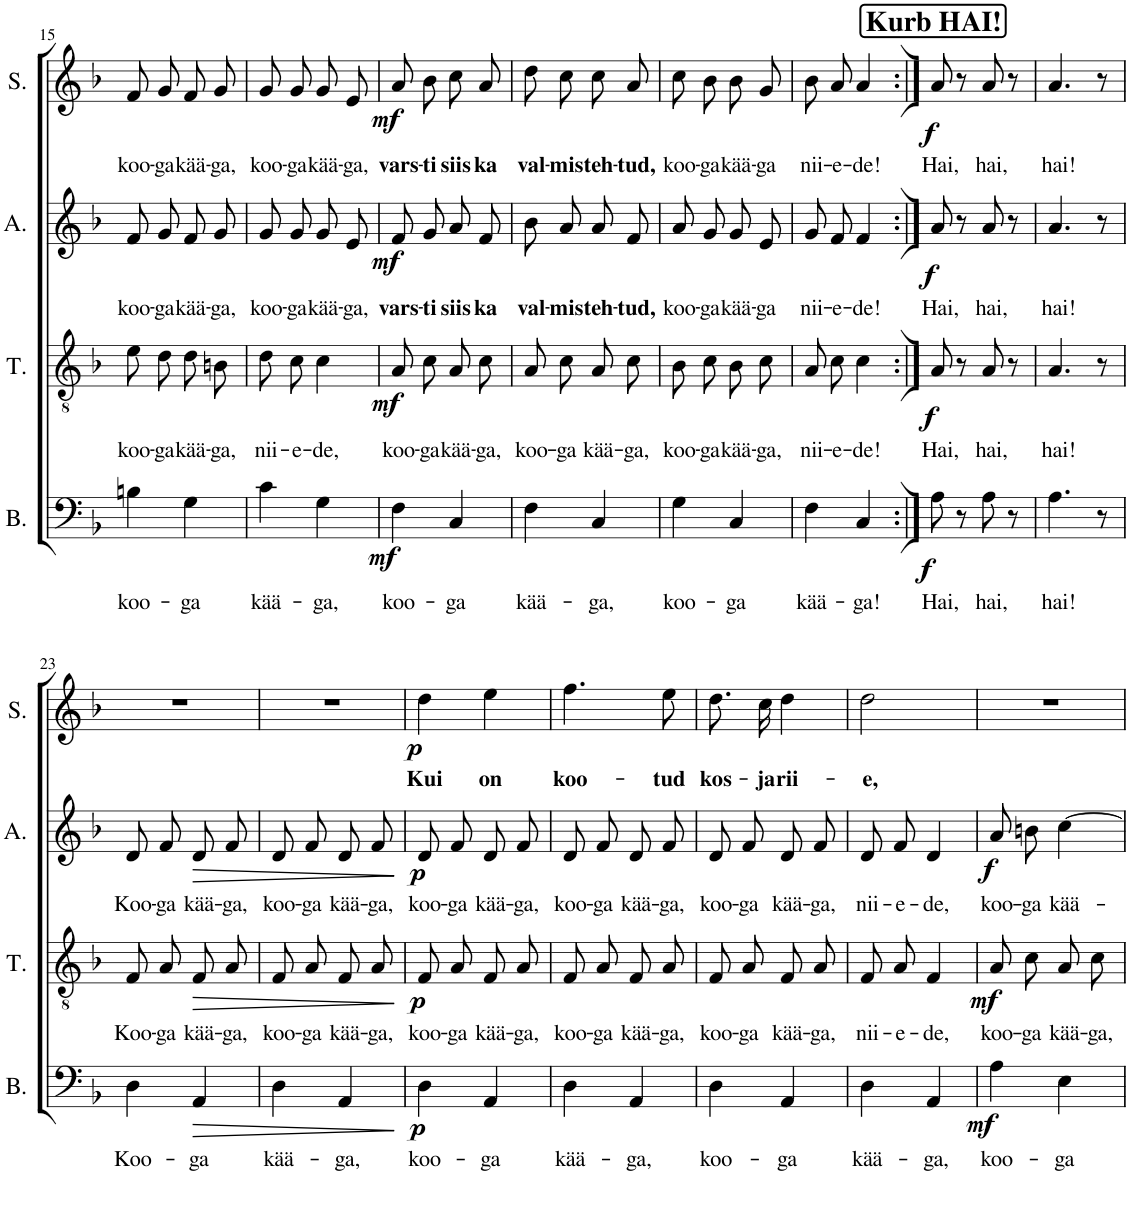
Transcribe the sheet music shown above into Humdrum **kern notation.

**kern	**text	**dynam	**kern	**text	**dynam	**kern	**text	**dynam	**kern	**text	**dynam
*part4	*part4	*part4	*part3	*part3	*part3	*part2	*part2	*part2	*part1	*part1	*part1
*staff4	*staff4	*staff4	*staff3	*staff3	*staff3	*staff2	*staff2	*staff2	*staff1	*staff1	*staff1
*I"Bass	*	*	*I"Tenor	*	*	*I"Alto	*	*	*I"Soprano	*	*
*I'B.	*	*	*I'T.	*	*	*I'A.	*	*	*I'S.	*	*
!!LO:PB:g=z
*clefF4	*	*	*clefGv2	*	*	*clefG2	*	*	*clefG2	*	*
*k[b-]	*	*	*k[b-]	*	*	*k[b-]	*	*	*k[b-]	*	*
*M2/4	*	*	*M2/4	*	*	*M2/4	*	*	*M2/4	*	*
=15	=15	=15	=15	=15	=15	=15	=15	=15	=15	=15	=15
!	!LO:LY:b	!	!	!LO:LY:b	!	!	!LO:LY:b	!	!	!LO:LY:b	!
4Bn\	koo-	.	8e\L	koo-	.	8f/L	koo-	.	8f/L	koo-	.
!	!	!	!	!LO:LY:b	!	!	!LO:LY:b	!	!	!LO:LY:b	!
.	.	.	8d\J	-ga	.	8g/J	-ga	.	8g/J	-ga	.
!	!LO:LY:b	!	!	!LO:LY:b	!	!	!LO:LY:b	!	!	!LO:LY:b	!
4G\	-ga	.	8d\L	kää-	.	8f/L	kää-	.	8f/L	kää-	.
!	!	!	!	!LO:LY:b	!	!	!LO:LY:b	!	!	!LO:LY:b	!
.	.	.	8Bn\J	-ga,	.	8g/J	-ga,	.	8g/J	-ga,	.
=16	=16	=16	=16	=16	=16	=16	=16	=16	=16	=16	=16
!	!LO:LY:b	!	!	!LO:LY:b	!	!	!LO:LY:b	!	!	!LO:LY:b	!
4c\	kää-	.	8d\L	nii-	.	8g/L	koo-	.	8g/L	koo-	.
!	!	!	!	!LO:LY:b	!	!	!LO:LY:b	!	!	!LO:LY:b	!
.	.	.	8c\J	-e-	.	8g/J	-ga	.	8g/J	-ga	.
!	!LO:LY:b	!	!	!LO:LY:b	!	!	!LO:LY:b	!	!	!LO:LY:b	!
4G\	-ga,	.	4c\	-de,	.	8g/L	kää-	.	8g/L	kää-	.
!	!	!	!	!	!	!	!LO:LY:b	!	!	!LO:LY:b	!
.	.	.	.	.	.	8e/J	-ga,	.	8e/J	-ga,	.
=17	=17	=17	=17	=17	=17	=17	=17	=17	=17	=17	=17
!	!LO:LY:b	!LO:DY:b	!	!LO:LY:b	!LO:DY:b	!	!LO:LY:b	!LO:DY:b	!	!LO:LY:b	!LO:DY:b
4F\	koo-	mf	8A\L	koo-	mf	8f/L	vars-	mf	8a/L	vars-	mf
!	!	!	!	!LO:LY:b	!	!	!LO:LY:b	!	!	!LO:LY:b	!
.	.	.	8c\J	-ga	.	8g/J	-ti	.	8b-/J	-ti	.
!	!LO:LY:b	!	!	!LO:LY:b	!	!	!LO:LY:b	!	!	!LO:LY:b	!
4C/	-ga	.	8A\L	kää-	.	8a/L	siis	.	8cc\L	siis	.
!	!	!	!	!LO:LY:b	!	!	!LO:LY:b	!	!	!LO:LY:b	!
.	.	.	8c\J	-ga,	.	8f/J	ka	.	8a\J	ka	.
=18	=18	=18	=18	=18	=18	=18	=18	=18	=18	=18	=18
!	!LO:LY:b	!	!	!LO:LY:b	!	!	!LO:LY:b	!	!	!LO:LY:b	!
4F\	kää-	.	8A\L	koo-	.	8b-/L	val-	.	8dd\L	val-	.
!	!	!	!	!LO:LY:b	!	!	!LO:LY:b	!	!	!LO:LY:b	!
.	.	.	8c\J	-ga	.	8a/J	-mis	.	8cc\J	-mis	.
!	!LO:LY:b	!	!	!LO:LY:b	!	!	!LO:LY:b	!	!	!LO:LY:b	!
4C/	-ga,	.	8A\L	kää-	.	8a/L	teh-	.	8cc\L	teh-	.
!	!	!	!	!LO:LY:b	!	!	!LO:LY:b	!	!	!LO:LY:b	!
.	.	.	8c\J	-ga,	.	8f/J	-tud,	.	8a\J	-tud,	.
=19	=19	=19	=19	=19	=19	=19	=19	=19	=19	=19	=19
!	!LO:LY:b	!	!	!LO:LY:b	!	!	!LO:LY:b	!	!	!LO:LY:b	!
4G\	koo-	.	8B-\L	koo-	.	8a/L	koo-	.	8cc\L	koo-	.
!	!	!	!	!LO:LY:b	!	!	!LO:LY:b	!	!	!LO:LY:b	!
.	.	.	8c\J	-ga	.	8g/J	-ga	.	8b-\J	-ga	.
!	!LO:LY:b	!	!	!LO:LY:b	!	!	!LO:LY:b	!	!	!LO:LY:b	!
4C/	-ga	.	8B-\L	kää-	.	8g/L	kää-	.	8b-/L	kää-	.
!	!	!	!	!LO:LY:b	!	!	!LO:LY:b	!	!	!LO:LY:b	!
.	.	.	8c\J	-ga,	.	8e/J	-ga	.	8g/J	-ga	.
=20	=20	=20	=20	=20	=20	=20	=20	=20	=20	=20	=20
!	!LO:LY:b	!	!	!LO:LY:b	!	!	!LO:LY:b	!	!	!LO:LY:b	!
4F\	kää-	.	8A\L	nii-	.	8g/L	nii-	.	8b-/L	nii-	.
!	!	!	!	!LO:LY:b	!	!	!LO:LY:b	!	!	!LO:LY:b	!
.	.	.	8c\J	-e-	.	8f/J	-e-	.	8a/J	-e-	.
!	!LO:LY:b	!	!	!LO:LY:b	!	!	!LO:LY:b	!	!	!LO:LY:b	!
4C/	-ga!	.	4c\	-de!	.	4f/	-de!	.	4a/	-de!	.
!!LO:REH:place=s1:a:B:cj:fs=14:t=Kurb HAI!
=21:|!	=21:|!	=21:|!	=21:|!	=21:|!	=21:|!	=21:|!	=21:|!	=21:|!	=21:|!	=21:|!	=21:|!
!	!LO:LY:b	!LO:DY:b	!	!LO:LY:b	!LO:DY:b	!	!LO:LY:b	!LO:DY:b	!	!LO:LY:b	!LO:DY:b
8A\	Hai,	f	8A/	Hai,	f	8a/	Hai,	f	8a/	Hai,	f
8r	.	.	8r	.	.	8r	.	.	8r	.	.
!	!LO:LY:b	!	!	!LO:LY:b	!	!	!LO:LY:b	!	!	!LO:LY:b	!
8A\	hai,	.	8A/	hai,	.	8a/	hai,	.	8a/	hai,	.
8r	.	.	8r	.	.	8r	.	.	8r	.	.
=22	=22	=22	=22	=22	=22	=22	=22	=22	=22	=22	=22
!	!LO:LY:b	!	!	!LO:LY:b	!	!	!LO:LY:b	!	!	!LO:LY:b	!
4.A\	hai!	.	4.A/	hai!	.	4.a/	hai!	.	4.a/	hai!	.
8r	.	.	8r	.	.	8r	.	.	8r	.	.
!!LO:LB:g=z
=23	=23	=23	=23	=23	=23	=23	=23	=23	=23	=23	=23
!	!LO:LY:b	!	!	!LO:LY:b	!	!	!LO:LY:b	!	!	!	!
4D\	Koo-	.	8F/L	Koo-	.	8d/L	Koo-	.	2r	.	.
!	!	!	!	!LO:LY:b	!	!	!LO:LY:b	!	!	!	!
.	.	.	8A/J	-ga	.	8f/J	-ga	.	.	.	.
!	!LO:LY:b	!LO:HP:b	!	!LO:LY:b	!LO:HP:b	!	!LO:LY:b	!LO:HP:b	!	!	!
4AA/	-ga	>	8F/L	kää-	>	8d/L	kää-	>	.	.	.
!	!	!	!	!LO:LY:b	!	!	!LO:LY:b	!	!	!	!
.	.	.	8A/J	-ga,	.	8f/J	-ga,	.	.	.	.
=24	=24	=24	=24	=24	=24	=24	=24	=24	=24	=24	=24
!	!LO:LY:b	!	!	!LO:LY:b	!	!	!LO:LY:b	!	!	!	!
4D\	kää-	.	8F/L	koo-	.	8d/L	koo-	.	2r	.	.
!	!	!	!	!LO:LY:b	!	!	!LO:LY:b	!	!	!	!
.	.	.	8A/J	-ga	.	8f/J	-ga	.	.	.	.
!	!LO:LY:b	!	!	!LO:LY:b	!	!	!LO:LY:b	!	!	!	!
4AA/	-ga,	.	8F/L	kää-	.	8d/L	kää-	.	.	.	.
!	!	!	!	!LO:LY:b	!	!	!LO:LY:b	!	!	!	!
.	.	.	8A/J	-ga,	.	8f/J	-ga,	.	.	.	.
.	.	]	.	.	]	.	.	]	.	.	.
=25	=25	=25	=25	=25	=25	=25	=25	=25	=25	=25	=25
!	!LO:LY:b	!LO:DY:b	!	!LO:LY:b	!LO:DY:b	!	!LO:LY:b	!LO:DY:b	!	!LO:LY:b	!LO:DY:b
4D\	koo-	p	8F/L	koo-	p	8d/L	koo-	p	4dd\	Kui	p
!	!	!	!	!LO:LY:b	!	!	!LO:LY:b	!	!	!	!
.	.	.	8A/J	-ga	.	8f/J	-ga	.	.	.	.
!	!LO:LY:b	!	!	!LO:LY:b	!	!	!LO:LY:b	!	!	!LO:LY:b	!
4AA/	-ga	.	8F/L	kää-	.	8d/L	kää-	.	4ee\	on	.
!	!	!	!	!LO:LY:b	!	!	!LO:LY:b	!	!	!	!
.	.	.	8A/J	-ga,	.	8f/J	-ga,	.	.	.	.
=26	=26	=26	=26	=26	=26	=26	=26	=26	=26	=26	=26
!	!LO:LY:b	!	!	!LO:LY:b	!	!	!LO:LY:b	!	!	!LO:LY:b	!
4D\	kää-	.	8F/L	koo-	.	8d/L	koo-	.	4.ff\	koo-	.
!	!	!	!	!LO:LY:b	!	!	!LO:LY:b	!	!	!	!
.	.	.	8A/J	-ga	.	8f/J	-ga	.	.	.	.
!	!LO:LY:b	!	!	!LO:LY:b	!	!	!LO:LY:b	!	!	!	!
4AA/	-ga,	.	8F/L	kää-	.	8d/L	kää-	.	.	.	.
!	!	!	!	!LO:LY:b	!	!	!LO:LY:b	!	!	!LO:LY:b	!
.	.	.	8A/J	-ga,	.	8f/J	-ga,	.	8ee\	-tud	.
=27	=27	=27	=27	=27	=27	=27	=27	=27	=27	=27	=27
!	!LO:LY:b	!	!	!LO:LY:b	!	!	!LO:LY:b	!	!	!LO:LY:b	!
4D\	koo-	.	8F/L	koo-	.	8d/L	koo-	.	8.dd\L	kos-	.
!	!	!	!	!LO:LY:b	!	!	!LO:LY:b	!	!	!	!
.	.	.	8A/J	-ga	.	8f/J	-ga	.	.	.	.
!	!	!	!	!	!	!	!	!	!	!LO:LY:b	!
.	.	.	.	.	.	.	.	.	16cc\Jk	-ja	.
!	!LO:LY:b	!	!	!LO:LY:b	!	!	!LO:LY:b	!	!	!LO:LY:b	!
4AA/	-ga	.	8F/L	kää-	.	8d/L	kää-	.	4dd\	rii-	.
!	!	!	!	!LO:LY:b	!	!	!LO:LY:b	!	!	!	!
.	.	.	8A/J	-ga,	.	8f/J	-ga,	.	.	.	.
=28	=28	=28	=28	=28	=28	=28	=28	=28	=28	=28	=28
!	!LO:LY:b	!	!	!LO:LY:b	!	!	!LO:LY:b	!	!	!LO:LY:b	!
4D\	kää-	.	8F/L	nii-	.	8d/L	nii-	.	2dd\	-e,	.
!	!	!	!	!LO:LY:b	!	!	!LO:LY:b	!	!	!	!
.	.	.	8A/J	-e-	.	8f/J	-e-	.	.	.	.
!	!LO:LY:b	!	!	!LO:LY:b	!	!	!LO:LY:b	!	!	!	!
4AA/	-ga,	.	4F/	-de,	.	4d/	-de,	.	.	.	.
=29	=29	=29	=29	=29	=29	=29	=29	=29	=29	=29	=29
!	!LO:LY:b	!LO:DY:b	!	!LO:LY:b	!LO:DY:b	!	!LO:LY:b	!LO:DY:b	!	!	!
4A\	koo-	mf	8A\L	koo-	mf	8a/L	koo-	f	2r	.	.
!	!	!	!	!LO:LY:b	!	!	!LO:LY:b	!	!	!	!
.	.	.	8c\J	-ga	.	8bn/J	-ga	.	.	.	.
!	!LO:LY:b	!	!	!LO:LY:b	!	!	!LO:LY:b	!	!	!	!
4E\	-ga	.	8A\L	kää-	.	[4cc\	kää-	.	.	.	.
!	!	!	!	!LO:LY:b	!	!	!	!	!	!	!
.	.	.	8c\J	-ga,	.	.	.	.	.	.	.
=	=	=	=	=	=	=	=	=	=	=	=
*-	*-	*-	*-	*-	*-	*-	*-	*-	*-	*-	*-
